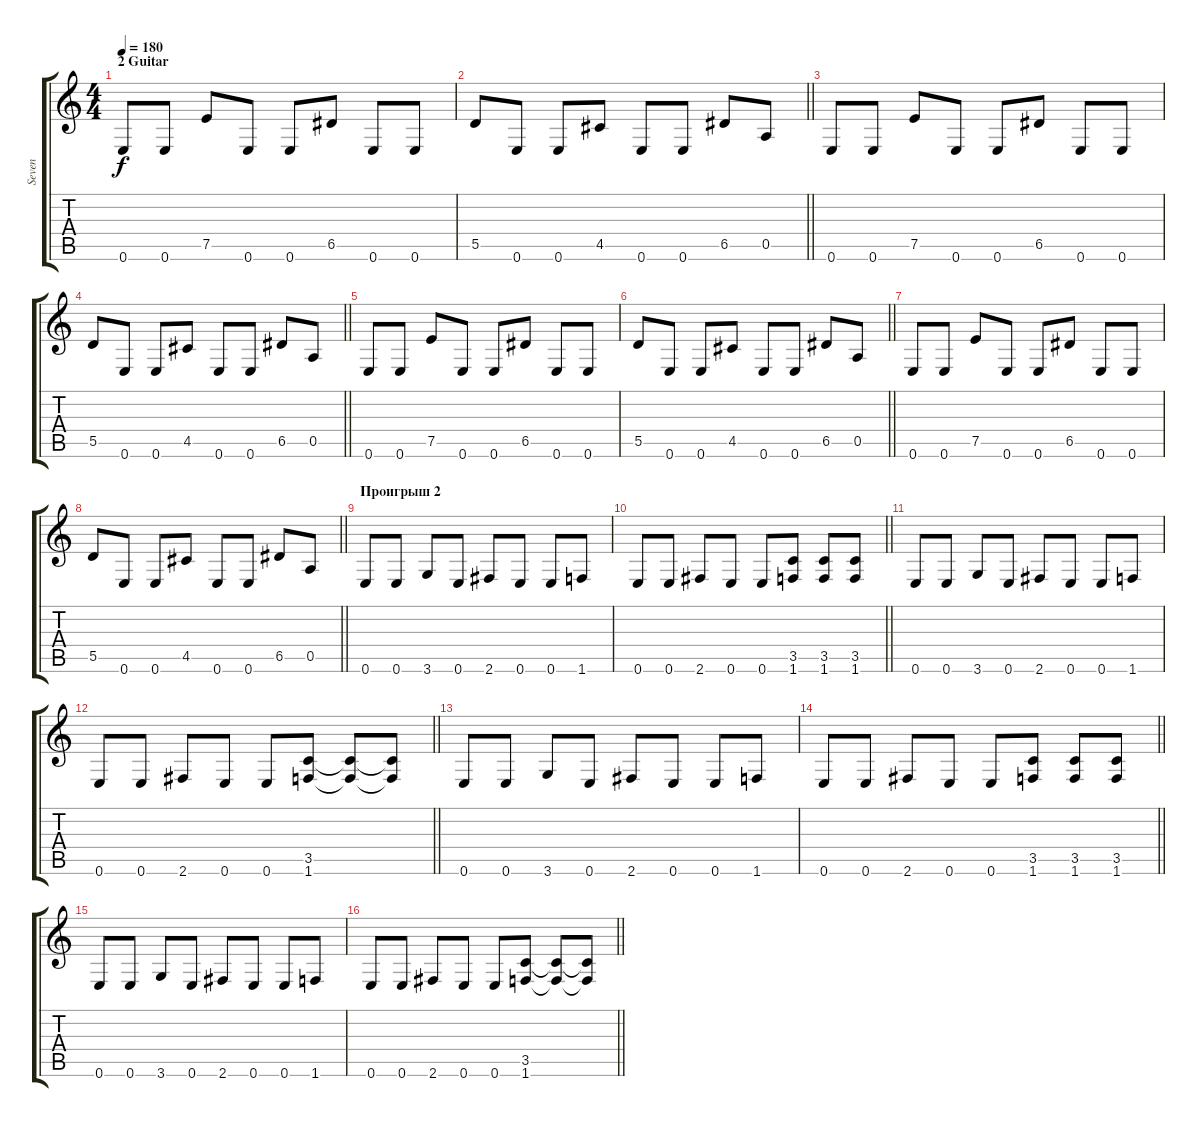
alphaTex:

\track ("Seven" "Seven") {instrument distortionguitar}
\staff {score tabs}
\tuning (E4 B3 G3 D3 A2 E2) {hide}
\ts (4 4)
\section ("" "2 Guitar ")
\tempo 180
\clef g2
\ks c
0.6.8{dy f} 0.6.8 7.5.8 0.6.8 0.6.8 6.5.8 0.6.8 0.6.8 |
\barLineRight lightlight
5.5.8 0.6.8 0.6.8 4.5.8 0.6.8 0.6.8 6.5.8 0.5.8 |
0.6.8 0.6.8 7.5.8 0.6.8 0.6.8 6.5.8 0.6.8 0.6.8 |
\barLineRight lightlight
5.5.8 0.6.8 0.6.8 4.5.8 0.6.8 0.6.8 6.5.8 0.5.8 |
0.6.8 0.6.8 7.5.8 0.6.8 0.6.8 6.5.8 0.6.8 0.6.8 |
\barLineRight lightlight
5.5.8 0.6.8 0.6.8 4.5.8 0.6.8 0.6.8 6.5.8 0.5.8 |
0.6.8 0.6.8 7.5.8 0.6.8 0.6.8 6.5.8 0.6.8 0.6.8 |
\barLineRight lightlight
5.5.8 0.6.8 0.6.8 4.5.8 0.6.8 0.6.8 6.5.8 0.5.8 |
\section ("" "Проигрыш 2")
0.6.8 0.6.8 3.6.8 0.6.8 2.6.8 0.6.8 0.6.8 1.6.8 |
\barLineRight lightlight
0.6.8 0.6.8 2.6.8 0.6.8 0.6.8 (3.5 1.6).8 (3.5 1.6).8 (3.5 1.6).8 |
0.6.8 0.6.8 3.6.8 0.6.8 2.6.8 0.6.8 0.6.8 1.6.8 |
\barLineRight lightlight
0.6.8 0.6.8 2.6.8 0.6.8 0.6.8 (3.5 1.6).8 (3.5{t} 1.6{t}).8 (3.5{t} 1.6{t}).8 |
0.6.8 0.6.8 3.6.8 0.6.8 2.6.8 0.6.8 0.6.8 1.6.8 |
\barLineRight lightlight
0.6.8 0.6.8 2.6.8 0.6.8 0.6.8 (3.5 1.6).8 (3.5 1.6).8 (3.5 1.6).8 |
0.6.8 0.6.8 3.6.8 0.6.8 2.6.8 0.6.8 0.6.8 1.6.8 |
\barLineRight lightlight
0.6.8 0.6.8 2.6.8 0.6.8 0.6.8 (3.5 1.6).8 (3.5{t} 1.6{t}).8 (3.5{t} 1.6{t}).8
